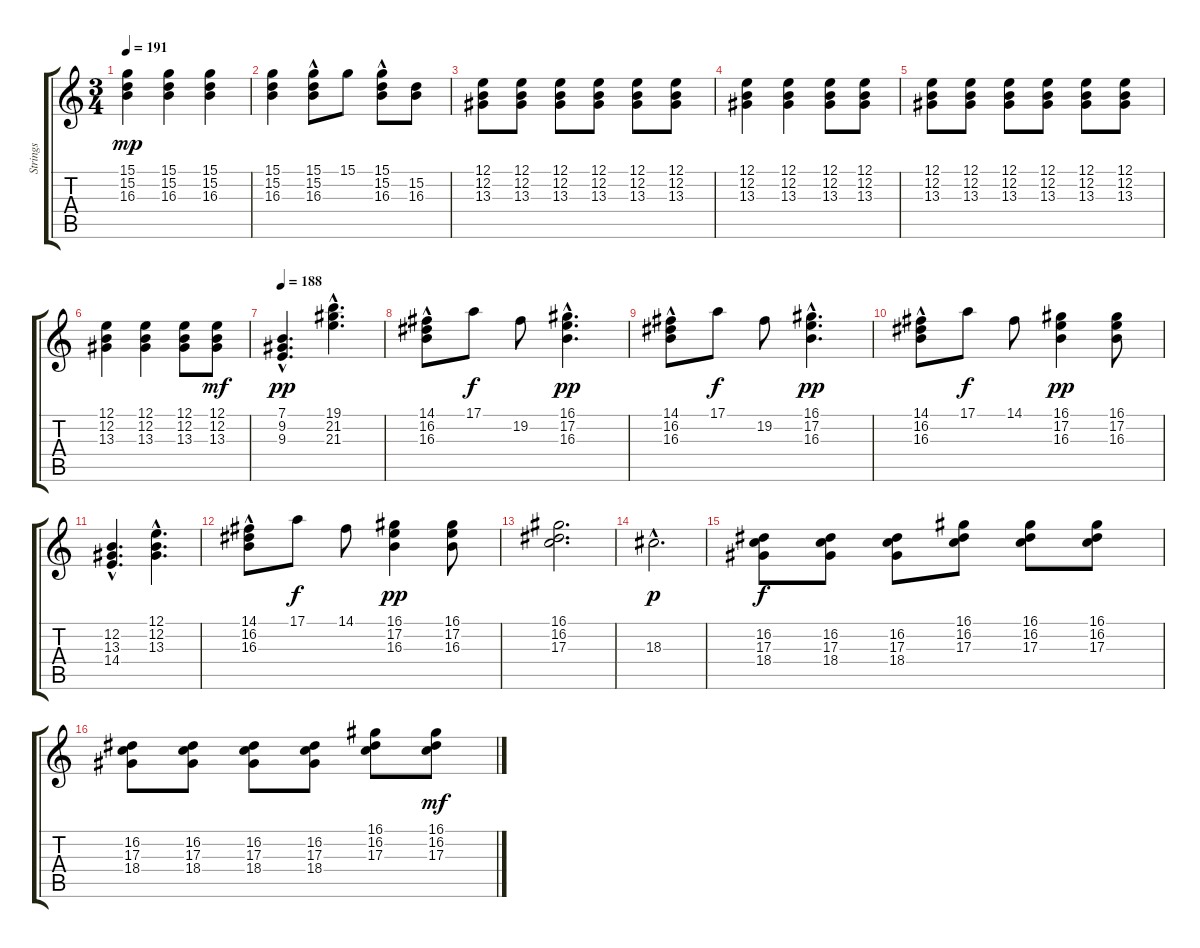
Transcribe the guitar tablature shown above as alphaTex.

\track ("Strings " "Strings ") {instrument stringensemble1}
\staff {score tabs}
\tuning (E4 B3 G3 D3 A2 E2) {hide}
\ts (3 4)
\tempo 191
\clef g2
\ks c
(15.1 15.2 16.3).4{dy mp} (15.1 15.2 16.3).4 (15.1 15.2 16.3).4 |
(15.1 15.2 16.3).4 (15.1 15.2{hac} 16.3{hac}).8 15.1.8 (15.1{hac} 15.2 16.3).8 (15.2 16.3).8 |
(12.1 12.2 13.3).8 (12.1 12.2 13.3).8 (12.1 12.2 13.3).8 (12.1 12.2 13.3).8 (12.1 12.2 13.3).8 (12.1 12.2 13.3).8 |
(12.1 12.2 13.3).4 (12.1 12.2 13.3).4 (12.1 12.2 13.3).8 (12.1 12.2 13.3).8 |
(12.1 12.2 13.3).8 (12.1 12.2 13.3).8 (12.1 12.2 13.3).8 (12.1 12.2 13.3).8 (12.1 12.2 13.3).8 (12.1 12.2 13.3).8 |
(12.1 12.2 13.3).4 (12.1 12.2 13.3).4 (12.1 12.2 13.3).8 (12.1 12.2 13.3).8{dy mf} |
\tempo 188
(7.1{hac} 9.2{hac} 9.3{hac}).4{d dy pp} (19.1{hac} 21.2{hac} 21.3{hac}).4{d} |
(14.1{hac} 16.2 16.3).8 17.1.8{dy f} 19.2.8 (16.1{hac} 17.2{hac} 16.3{hac}).4{d dy pp} |
(14.1{hac} 16.2 16.3).8 17.1.8{dy f} 19.2.8 (16.1{hac} 17.2{hac} 16.3{hac}).4{d dy pp} |
(14.1{hac} 16.2 16.3).8 17.1.8{dy f} 14.1.8 (16.1 17.2 16.3).4{dy pp} (16.1 17.2 16.3).8 |
(12.2{hac} 13.3{hac} 14.4{hac}).4{d} (12.1{hac} 12.2{hac} 13.3{hac}).4{d} |
(14.1{hac} 16.2 16.3).8 17.1.8{dy f} 14.1.8 (16.1 17.2 16.3).4{dy pp} (16.1 17.2 16.3).8 |
(16.1 16.2 17.3).2{d} |
18.3{hac}.2{d dy p} |
(16.2 17.3 18.4).8{dy f} (16.2 17.3 18.4).8 (16.2 17.3 18.4).8 (16.1 16.2 17.3).8 (16.1 16.2 17.3).8 (16.1 16.2 17.3).8 |
(16.2 17.3 18.4).8 (16.2 17.3 18.4).8 (16.2 17.3 18.4).8 (16.2 17.3 18.4).8 (16.1 16.2 17.3).8 (16.1 16.2 17.3).8{dy mf}
